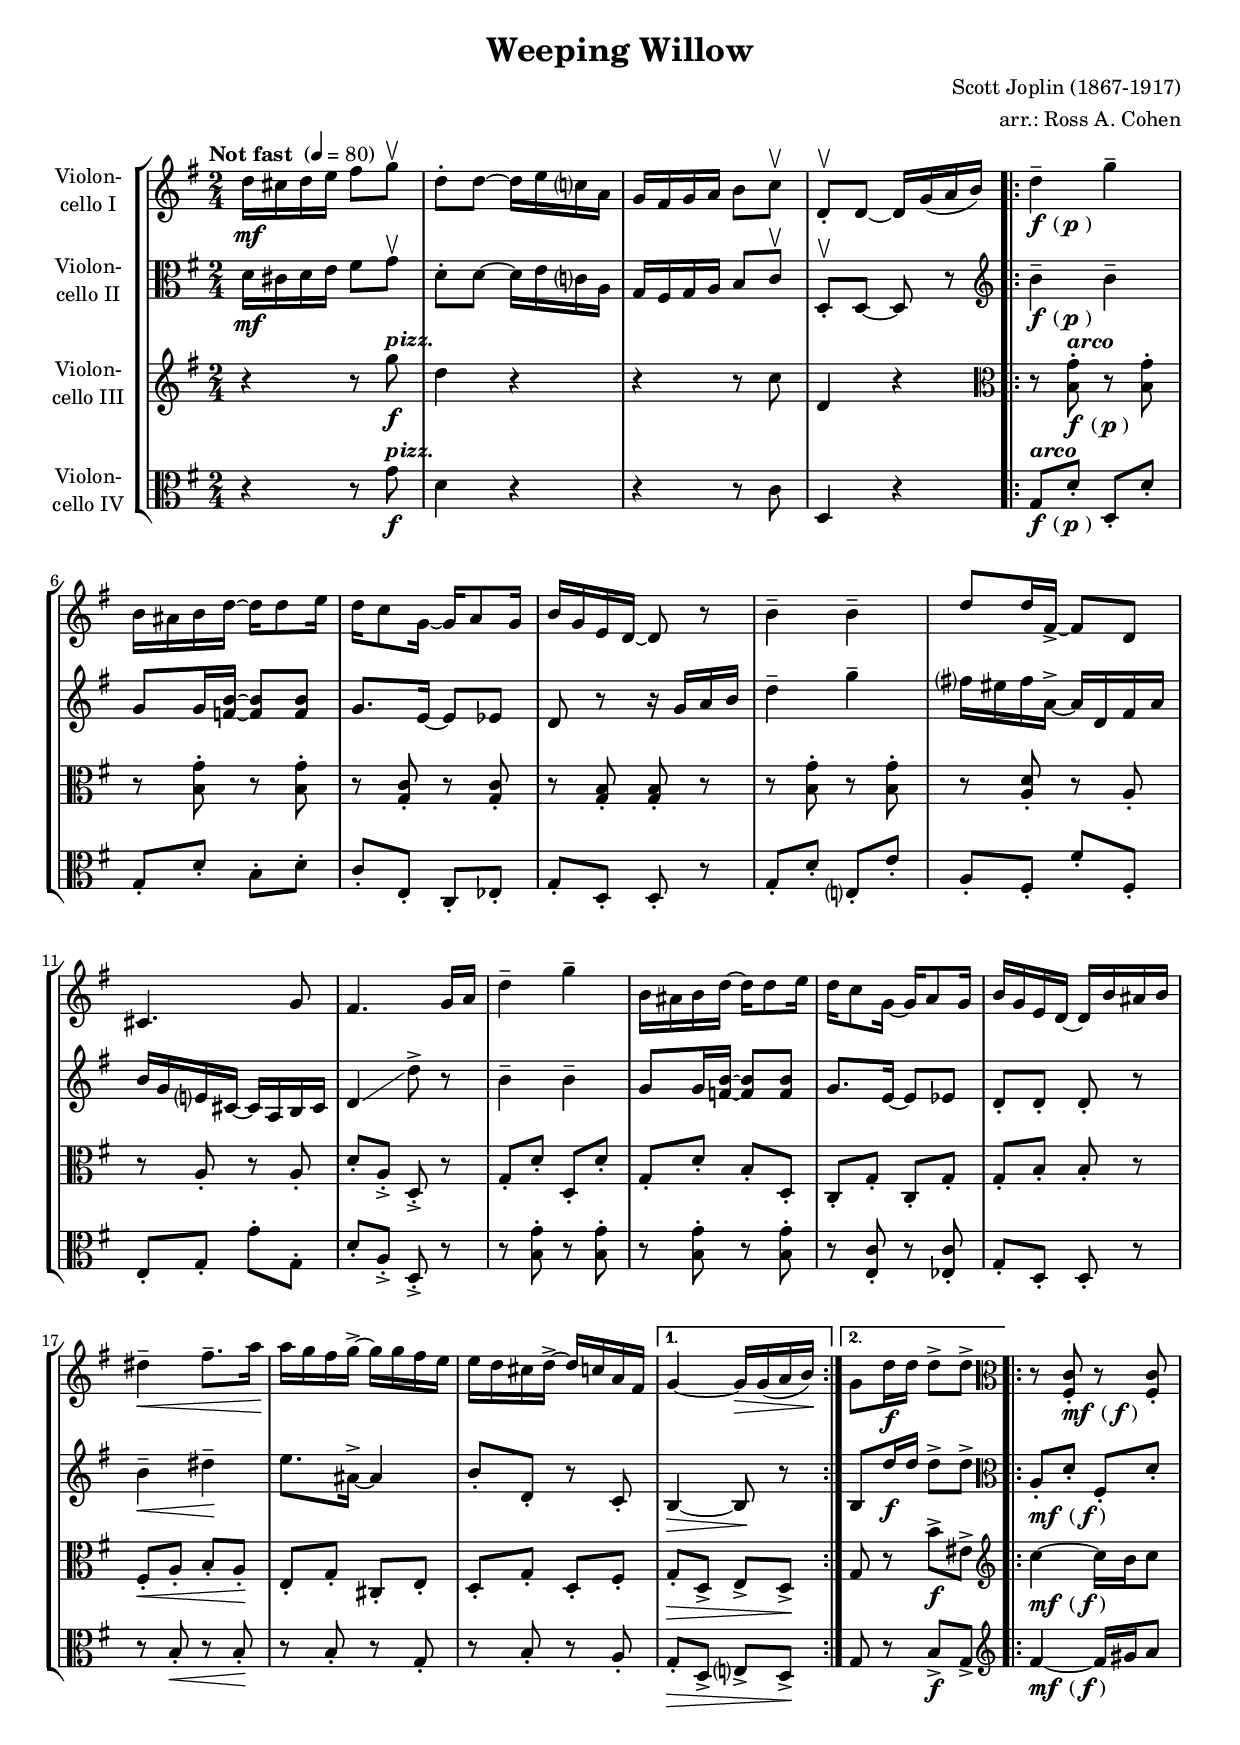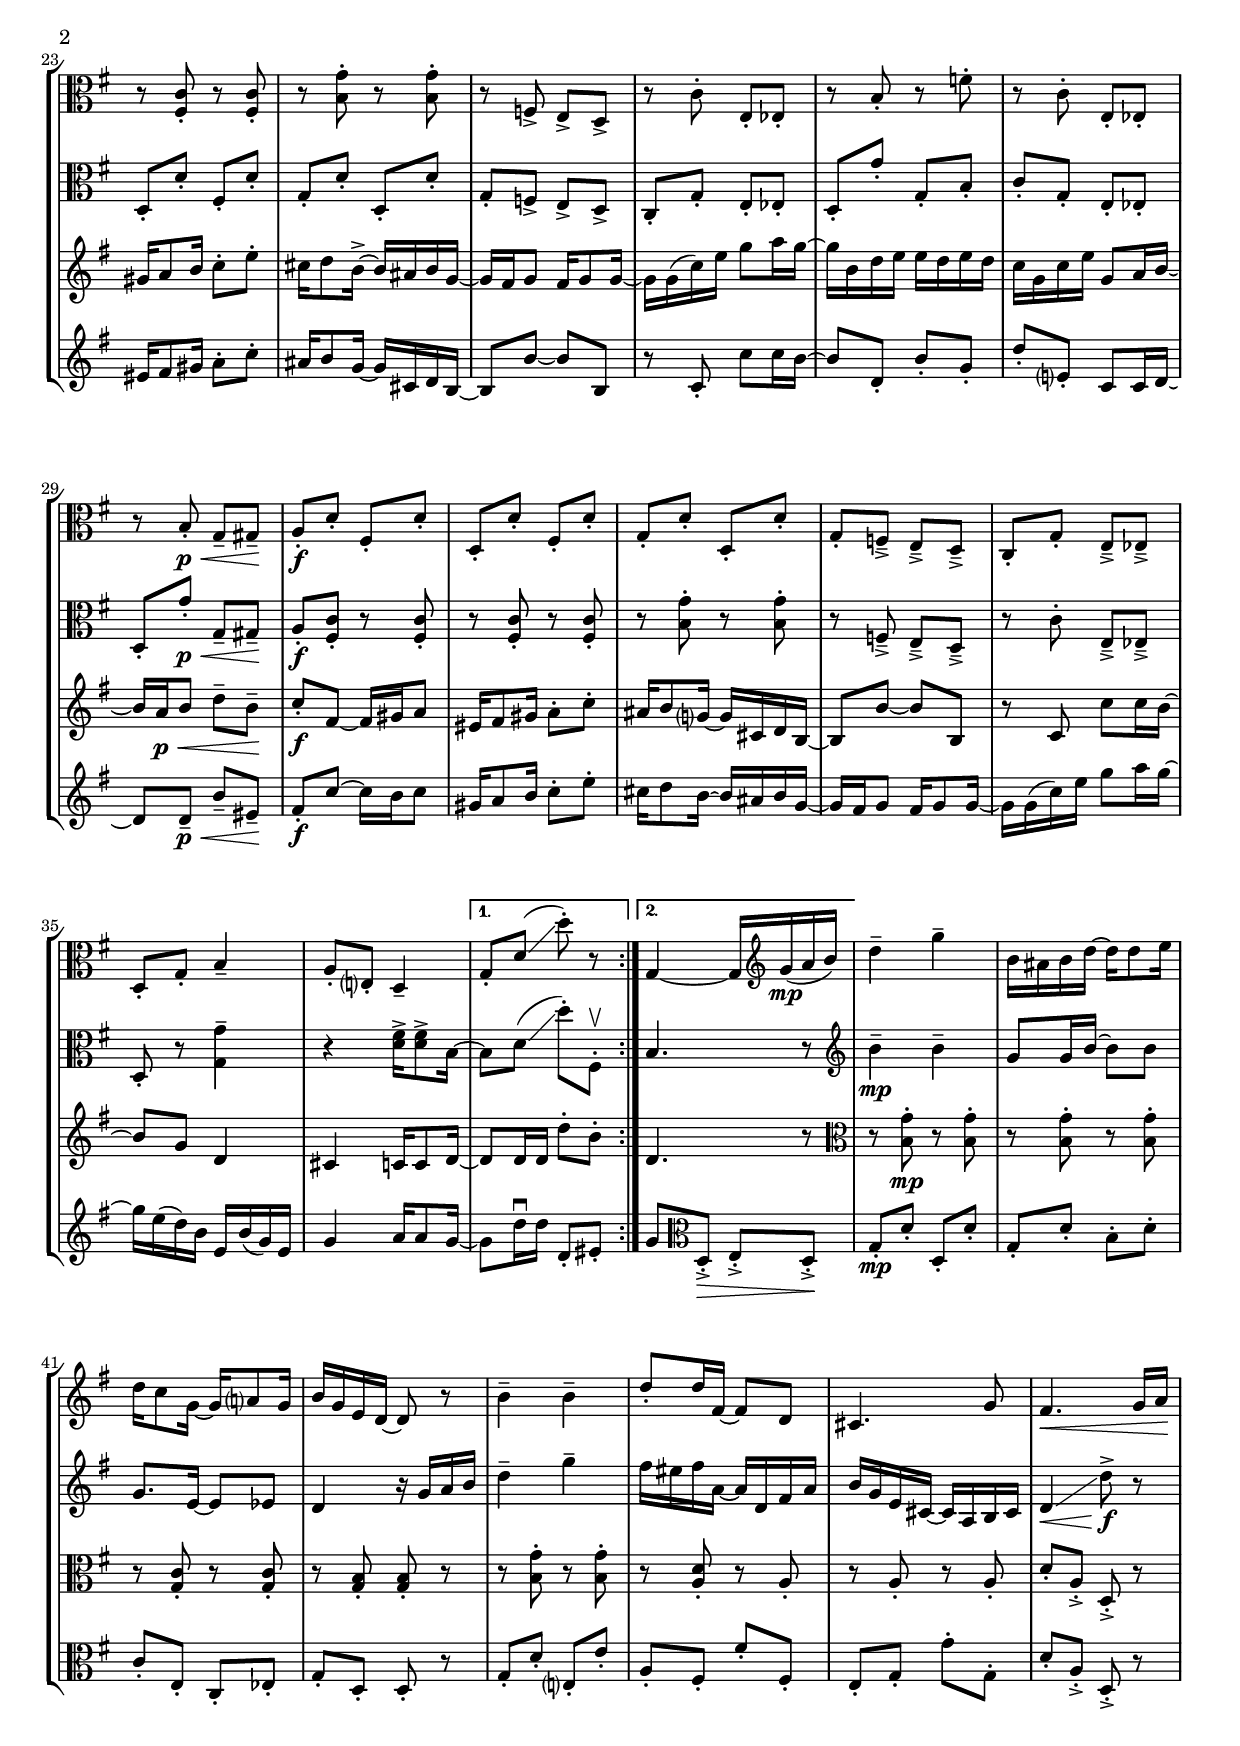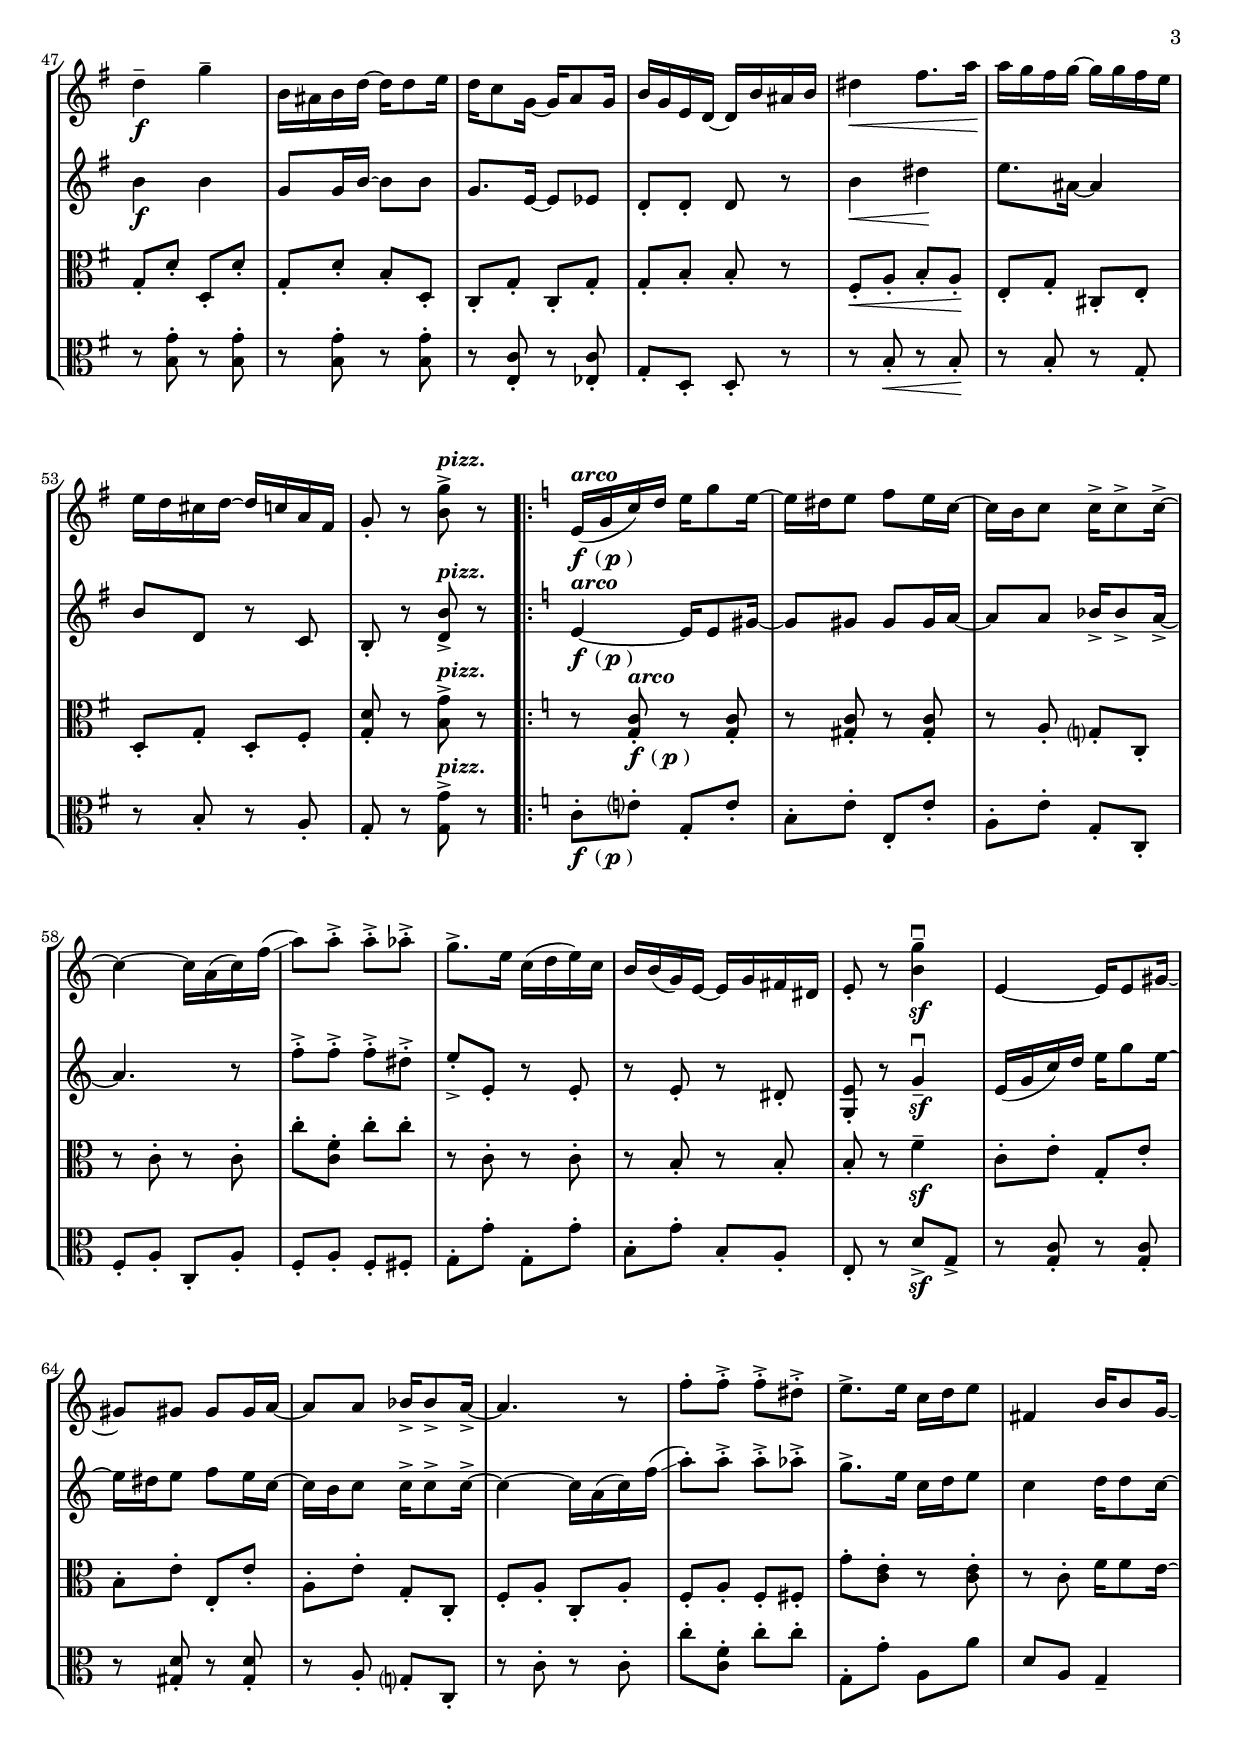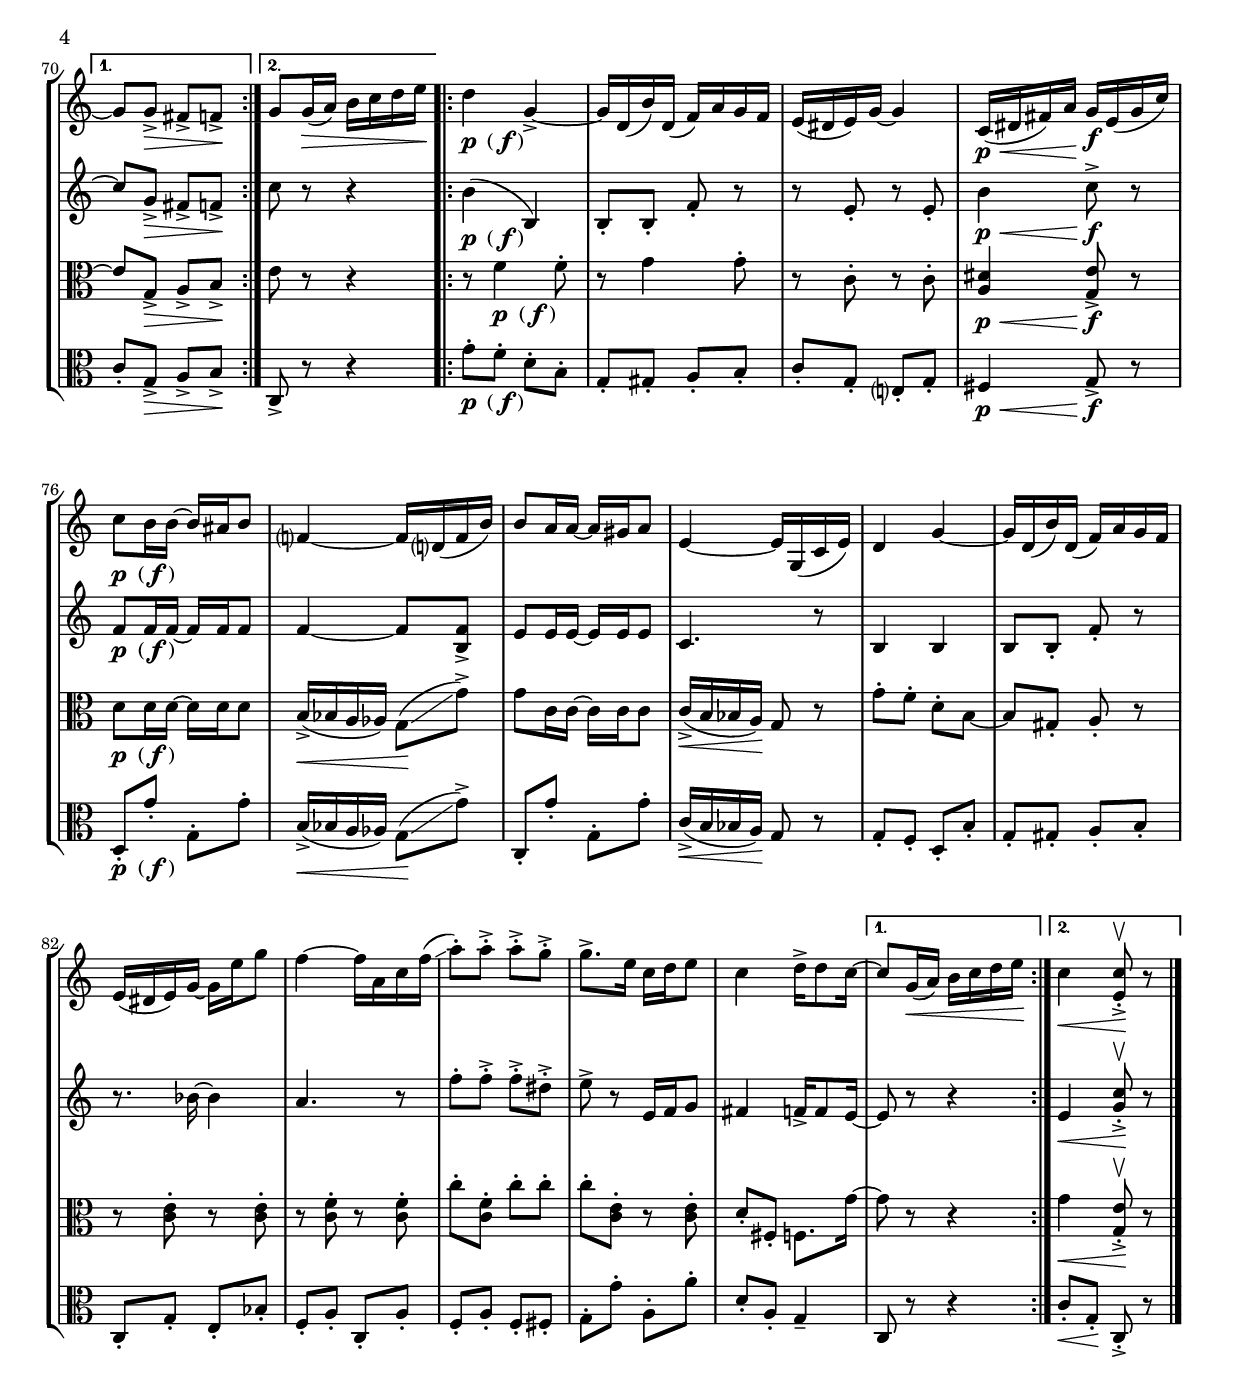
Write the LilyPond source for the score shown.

\version "2.14.2"
\include "deutsch.ly"

#(set-global-staff-size 18)

\header {
  title = "Weeping Willow"
  composer = "Scott Joplin (1867-1917)"
  arranger = "arr.: Ross A. Cohen"
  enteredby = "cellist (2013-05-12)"
}

voiceconsts = {
  \key g \major
  \time 2/4
  %\numericTimeSignature
  \compressFullBarRests
  \tempo "Not fast " 4=80
}

%minstr = "harpsichord"
mihi = "clarinet"
%minstr = "accordion"
milo = "bassoon"

arco = \markup \bold \italic "arco"
fop  = \markup { \dynamic f " (" \dynamic p ")" }
mfof = \markup { \dynamic mf " (" \dynamic f ")" }
pizz = \markup \bold \italic "pizz."
pof  = \markup { \dynamic p " (" \dynamic f ")" }

va = \relative c'' {
  \voiceconsts
  \clef "treble"

  d16\mf cis d e fis8 g\upbow
  d-. d~ d16 e c? a
  g fis g a h8 c\upbow
  d,-.\upbow d~ d16 g( a h)
  \repeat volta 2 {
    d4--_\fop g--
    h,16 ais h d~ d d8 e16
    d c8 g16~ g a8 g16
    h g e d~ d8 r
    h'4-- h--

    d8 d16 fis,~-> fis8 d
    cis4. g'8
    fis4. g16 a
    d4-- g--
    h,16 ais h d~ d d8 e16
    d c8 g16~ g a8 g16
    h g e d~ d h' ais h
    dis4--\< fis8.-- a16\!
    a g fis g~-> g g fis e

    e d cis d~-> d c a fis
  }
  \alternative {
    { g4~ g16\> g( a h)\! }
    { g8 d'16\f d d8-> d-> }
  } \clef "alto"
  \repeat volta 2 {
    r <fis,, c'>-._\mfof r <fis c'>-.
    r <fis c'>-. r <fis c'>-.
    r <h g'>-. r <h g'>-.
    r f-> e-> d->
    r c'-. e,-. es-.
    r h'-. r f'-.

    r c-. e,-. es-.
    r h'-.\p\< g-- gis--\!
    a-.\f d-. fis,-. d'-.
    d,-. d'-. fis,-. d'-.
    g,-. d'-. d,-. d'-.
    g,-. f---> e---> d--->
    c-. g'-. e---> es--->
    d-. g-. h4--
    a8-. e?-. d4--
  }
  \alternative {
    { g8-. d'(\glissando d')-. r }
    { g,,4~ g16 \clef "treble" g'(\mp a h) }
  }
  d4-- g--
  h,16 ais h d~ d d8 e16
  d c8 g16~ g a?8 g16
  h g e d~ d8 r
  h'4-- h--
  d8-. d16 fis,~ fis8 d

  cis4. g'8
  fis4.\< g16 a\!
  d4--\f g--
  h,16 ais h d~ d d8 e16
  d c8 g16~ g a8 g16
  h g e d~ d h' ais h
  dis4\< fis8. a16\!
  a g fis g~ g g fis e
  e d cis d~ d c a fis

  g8-. r <h g'>->^\pizz r
  \repeat volta 2 {
    \key c \major e,16(_\fop^\arco g c) d e g8 e16~
    e dis e8 f e16 c~
    c h c8 c16-> c8-> c16~->
    c4~ c16 a( c) f(\glissando
    a8) a-.-> a-.-> as-.->
    g8.-> e16 c( d e) c
    h h( g) e~ e g fis dis
    e8-. r <h' g'>4--\downbow\sf

    e,~ e16 e8 gis16~
    gis8 gis gis gis16 a~
    a8 a b16-> b8-> a16~->
    a4. r8
    f'-. f-.-> f-.-> dis-.->
    e8.-> e16 c d e8
    fis,4 h16 h8 g16~
  }
  \alternative {
    { g8 g->\> fis-> f->\! }
    { g8 g16(\> a) h c d e\! }
  }
  \repeat volta 2 {
    d4_\pof g,~->

    g16 d( h') d,( f) a g f
    e( dis e) g~ g4
    c,16(\p\< dis fis) a\! g\f e( g c)
    c8_\pof h16 h~ h ais h8
    f?4~ f16 d?( f h)
    h8 a16 a~ a gis a8
    e4~ e16 g,( c e)
    d4 g~

    g16 d( h') d,( f) a g f
    e( dis e) g~g e' g8
    f4~ f16 a, c f(\glissando
    a8)-. a-.-> a-.-> g-.->
    g8.-> e16 c d e8
    c4 d16-> d8 c16~
  }
  \alternative {
    { c8 g16(\< a) h c d e \! }
    { c4\< <e, c'>8-.->\upbow\! r }
  } \bar "|."
}

vb = \relative c' {
  \voiceconsts
  \clef "alto"

  d16\mf cis d e fis8 g\upbow
  d-. d~ d16 e c? a
  g fis g a h8 c\upbow
  d,-.\upbow d~ d r \clef "treble"
  \repeat volta 2 {
    h''4--_\fop h--
    g8 g16 <f h>~ <f h>8 <f h>
    g8. e16~ e8 es
    d r r16 g a h
    d4-- g--

    fis?16 eis fis a,~-> a d, fis a
    h g e? cis~ cis a h cis
    d4\glissando d'8-> r
    h4-- h--
    g8 g16 <f h>~ <f h>8 <f h>
    g8. e16~ e8 es
    d-. d-. d-. r
    h'4--\< dis--\!
    e8. ais,16~-> ais4

    h8-. d,-. r c-.
  }
  \alternative {
    { h4~\> h8\! r }
    { h d'16\f d d8-> d-> }
  } \clef "alto"
  \repeat volta 2 {
    a,-._\mfof d-. fis,-. d'-.
    d,-. d'-. fis,-. d'-.
    g,-. d'-. d,-. d'-.
    g,-. f-> e-> d->
    c-. g'-. e-. es-.
    d-. g'-. g,-. h-.

    c-. g-. e-. es-.
    d-. g'-.\p\< g,-- gis--\!
    a-.\f <fis c'>-. r <fis c'>-.
    r <fis c'>-. r <fis c'>-.
    r <h g'>-. r <h g'>-.
    r f---> e---> d--->
    r c'-. e,---> es--->
    d-. r <g g'>4--
    r <d' fis>16-> <d fis>8-> h16~
  }
  \alternative {
    { h8 d(\glissando d')-. fis,,-.\upbow }
    { h4. r8 }
  } \clef "treble"
  h'4--\mp h--
  g8 g16 h~ h8 h
  g8. e16~ e8 es
  d4 r16 g a h
  d4-- g--
  fis16 eis fis a,~ a d, fis a

  h g e cis~ cis a h cis
  d4\glissando\< d'8->\f r
  h4\f h
  g8 g16 h~ h8 h
  g8. e16~ e8 es
  d-. d-. d r
  h'4\< dis\!
  e8. ais,16~ ais4
  h8 d, r c

  h-. r <d h'>->^\pizz r
  \repeat volta 2 {
    \key c \major e4~_\fop^\arco e16 e8 gis16~
    gis8 gis gis gis16 a~
    a8 a b16-> b8-> a16~->
    a4. r8
    f'-.-> f-.-> f-.-> dis-.->
    e-.-> e,-. r e-.
    r e-. r dis-.
    <g, e'>-. r g'4--\downbow\sf

    e16( g c) d e g8 e16~
    e dis e8 f e16 c~
    c h c8 c16-> c8-> c16~->
    c4~ c16 a( c) f(\glissando
    a8)-. a-.-> a-.-> as-.->
    g8.-> e16 c d e8
    c4 d16 d8 c16~
  }
  \alternative {
    { c8 g->\> fis-> f->\! }
    { c' r r4 }
  }
  \repeat volta 2 {
    h4(_\pof h,)

    h8-. h-. f'-. r
    r e-. r e-.
    h'4\p\< c8->\!\f r
    f,_\pof f16 f~ f f f8
    f4~ f8 <h, f'>->
    e e16 e~ e e e8
    c4. r8
    h4 h

    h8 h-. f'-. r
    r8. b16~ b4
    a4. r8
    f'-. f-.-> f-.-> dis-.->
    e-> r e,16 f g8
    fis4 f16-> f8 e16~
  }
  \alternative {
    { e8 r r4 }
    { e4\< <g c>8-.->\!\upbow r }
  } \bar "|."
}

vc = \relative c''' {
  \voiceconsts
  \clef "treble"

  r4 r8 g^\pizz\f
  d4 r
  r r8 c
  d,4 r \clef "alto"
  \repeat volta 2 {
    r8 <h g'>-._\fop^\arco r <h g'>-.
    r <h g'>-. r <h g'>-.
    r <g c>-. r <g c>-.
    r <g h>-. <g h>-. r
    r <h g'>-. r <h g'>-.

    r <a d>-. r a-.
    r a-. r a-.
    d-. a-.-> d,-.-> r
    g-. d'-. d,-. d'-.
    g,-. d'-. h-. d,-.
    c-. g'-. c,-. g'-.
    g-. h-. h-. r
    fis-.\< a-. h-. a-.\!
    e-. g-. cis,-. e-.

    d-. g-. d-. fis-.
  }
  \alternative {
    { g-.\> d-> e-> d->\! }
    { g r h'->\f eis,-> }
  } \clef "treble"
  \repeat volta 2 {
    c'4~_\mfof c16 h c8
    gis16 a8 h16 c8-. e-.
    cis16 d8 h16~-> h ais h g~
    g fis g8 fis16 g8 g16~
    g g( c) e g8 a16 g~
    g h, d e e d e d

    c g c e g,8 a16 h~
    h a\p\< h8 d-- h--\!
    c-.\f fis,~ fis16 gis a8
    eis16 fis8 gis16 a8-. c-.
    ais16 h8 g?16~ g cis, d h~
    h8 h'~ h h,
    r c c' c16 h~
    h8 g d4
    cis c16 c8 d16~
  }
  \alternative {
    { d8 d16 d d'8-. h-. }
    { d,4. r8 }
  } \clef "alto"
  r <h g'>-.\mp r <h g'>-.
  r <h g'>-. r <h g'>-.
  r <g c>-. r <g c>-.
  r <g h>-. <g h>-. r
  r <h g'>-. r <h g'>-.
  r <a d>-. r a-.

  r a-. r a-.
  d-. a-.-> d,-.-> r
  g-. d'-. d,-. d'-.
  g,-. d'-. h-. d,-.
  c-. g'-. c,-. g'-.
  g-. h-. h-. r
  fis-.\< a-. h-. a-.\!
  e-. g-. cis,-. e-.
  d-. g-. d-. fis-.

  <g d'>-. r <h g'>->^\pizz r
  \repeat volta 2 {
    \key c \major r <g c>-._\fop^\arco r <g c>-.
    r <gis c>-. r <gis c>-.
    r a-. g?-. c,-.
    r c'-. r c-.
    c'-. <c, f>-. c'-. c-.
    r c,-. r c-.
    r h-. r h-.
    h-. r f'4--\sf

    c8-. e-. g,-. e'-.
    h-. e-. e,-. e'-.
    a,-. e'-. g,-. c,-.
    f-. a-. c,-. a'-.
    f-. a-. f-. fis-.
    g'-. <c, e>-. r <c e>-.
    r c-. f16 f8 e16~
  }
  \alternative {
    { e8 g,->\> a-> h->\! }
    { e r r4 }
  }
  \repeat volta 2 {
    r8 f4_\pof f8-.

    r g4 g8-.
    r c,-. r c-.
    <a dis>4\p\< <g e'>8->\!\f r
    d'_\pof d16 d~ d d d8
    h16(->\< b a as) g8(\glissando\! g')->
    g c,16 c~ c c c8
    c16(->\< h b a)\! g8 r
    g'-. f-. d-. h~

    h gis-. a-. r
    r <c e>-. r <c e>-.
    r <c f>-. r <c f>-.
    c'-. <c, f>-. c'-. c-.
    c-. <c, e>-. r <c e>-.
    d-. fis,-. f8. g'16~
  }
  \alternative {
    { g8 r r4 }
    { g4\< <g, e'>8-.->\upbow\! r }
  } \bar "|."
}

vd = \relative c'' {
  \voiceconsts
  \clef "alto"

  r4 r8 g^\pizz\f
  d4 r
  r r8 c
  d,4 r
  \repeat volta 2 {
    g8^\arco_\fop d'-. d,-. d'-.
    g,-. d'-. h-. d-.
    c-. e,-. c-. es-.
    g-. d-. d-. r
    g-. d'-. e,?-. e'-.

    a,-. fis-. fis'-. fis,-.
    e-. g-. g'-. g,-.
    d'-. a-.-> d,-.-> r
    r <h' g'>-. r <h g'>-.
    r <h g'>-. r <h g'>-.
    r <e, c'>-. r <es c'>-.
    g-. d-. d-. r
    r h'-.\< r h-.\!
    r h-. r g-.

    r h-. r a-.
  }
  \alternative {
    { g-.\> d-> e?-> d->\! }
    { g r h->\f g-> }
  } \clef "treble"
  \repeat volta 2 {
    fis'4~_\mfof fis16 gis a8
    eis16 fis8 gis16 a8-. c-.
    ais16 h8 g16~ g cis, d h~
    h8 h'~ h h,
    r c-. c' c16 h~
    h8 d,-. h'-. g-.

    d'-. e,?-. c c16 d~
    d8 d--\p\< h'-- eis,--\!
    fis-.\f c'~ c16 h c8
    gis16 a8 h16 c8-. e-.
    cis16 d8 h16~ h ais h g~
    g fis g8 fis16 g8 g16~
    g g( c) e g8 a16 g~
    g e( d) h e, h'( g) e
    g4 a16 a8 g16~
  }
  \alternative {
    { g8 d'16\downbow d d,8-. eis-. }
    {  g \clef "alto" d,-.->\> e-.-> d-.->\! }
  }
  g-.\mp d'-. d,-. d'-.
  g,-. d'-. h-. d-.
  c-. e,-. c-. es-.
  g-. d-. d-. r
  g-. d'-. e,?-. e'-.
  a,-. fis-. fis'-. fis,-.

  e-. g-. g'-. g,-.
  d'-. a-.-> d,-.-> r
  r <h' g'>-. r <h g'>-.
  r <h g'>-. r <h g'>-.
  r <e, c'>-. r <es c'>-.
  g-. d-. d-. r
  r h'-.\< r h-.\!
  r h-. r g-.
  r h-. r a-.

  g-. r <g g'>->^\pizz r
  \repeat volta 2 {
    \key c \major c-._\fop e?-. g,-. e'-.
    h-. e-. e,-. e'-.
    a,-. e'-. g,-. c,-.
    f-. a-. c,-. a'-.
    f-. a-. f-. fis-.
    g-. g'-. g,-. g'-.
    h,-. g'-. h,-. a-.
    e-. r d'->\sf g,->

    r <g c>-. r <g c>-.
    r <gis d'>-. r <gis d'>-.
    r a-. g?-. c,-.
    r c'-. r c-.
    c'-. <c, f>-. c'-. c-.
    g,-. g'-. a, a'
    d, a g4--
  }
  \alternative {
    { c8-. g->\> a-> h->\! }
    { c,-> r r4 }
  }
  \repeat volta 2 {
    g''8-._\pof f-. d-. h-.

    g-. gis-. a-. h-.
    c-. g-.
    e?-. g-.
    fis4\p\< g8->\!\f r
    d-._\pof g'-. g,-. g'-.
    h,16(->\< b a as) g8(\glissando\! g')->
    c,,-. g''-. g,-. g'-.
    c,16(->\< h b a)\! g8 r
    g-. f-. d-. h'-.

    g-. gis-. a-. h-.
    c,-. g'-. e-. b'-.
    f-. a-. c,-. a'-.
    f-. a-. f-. fis-.
    g-. g'-. a,-. a'-.
    d,-. a-. g4--
  }
  \alternative {
    { c,8 r r4 }
    { c'8-.\< g-.\! c,-.-> r }
  } \bar "|."
}


music = \new StaffGroup <<
      \new Staff {
	\set Staff.midiInstrument = \milo
	\set Staff.instrumentName = \markup \center-column { "Violon-" "cello I" }
	\transpose g g { \va }
      }

      \new Staff {
	\set Staff.midiInstrument = \milo
	\set Staff.instrumentName = \markup \center-column { "Violon-" "cello II" }
	\transpose g g { \vb }
      }

      \new Staff {
	\set Staff.midiInstrument = \milo
	\set Staff.instrumentName = \markup \center-column { "Violon-" "cello III" }
	\transpose g g { \vc }
      }

      \new Staff {
	\set Staff.midiInstrument = \milo
	\set Staff.instrumentName = \markup \center-column { "Violon-" "cello IV" }
	\transpose g g { \vd }
      }
>>

\book {
  \score {
    \music
    \layout {}
  }

  \score {
    \unfoldRepeats \music

    \midi {
      \context {
        \Score
      }
    }
  }
}
